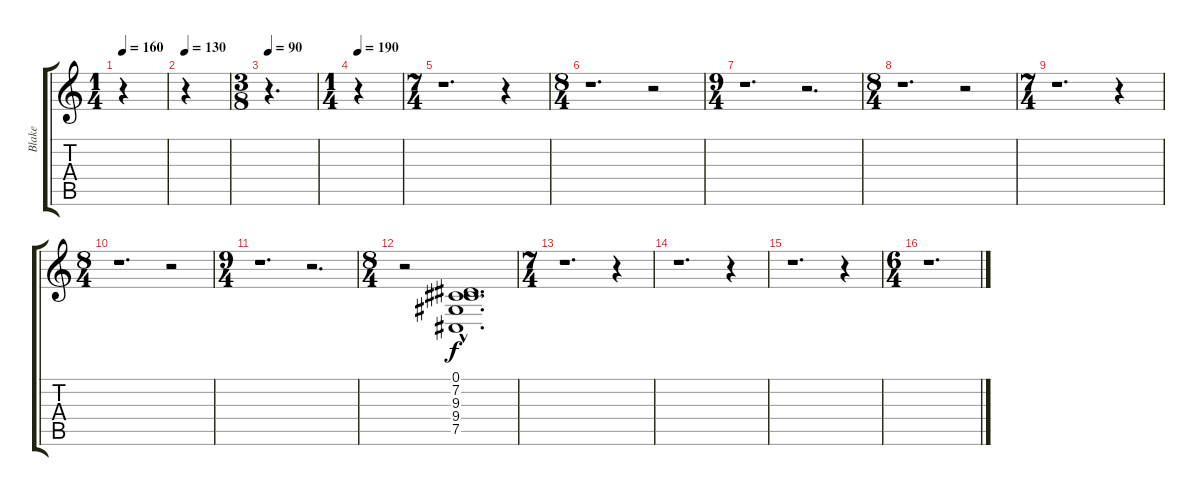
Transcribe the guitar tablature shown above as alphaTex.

\track ("Blake" "Blake") {instrument reversecymbal}
\staff {score tabs}
\tuning (Db4 Ab3 E3 B2 Gb2 Db2) {hide}
\ts (1 4)
\tempo 160
\clef g2
\ks c
r.4{dy f} |
\tempo 130
r.4 |
\ts (3 8)
\tempo 90
r.4{d} |
\ts (1 4)
\tempo 190
r.4 |
\ts (7 4)
\section ("" "")
r.1{d} r.4 |
\ts (8 4)
r.1{d} r.2 |
\ts (9 4)
r.1{d} r.2{d} |
\ts (8 4)
r.1{d} r.2 |
\ts (7 4)
r.1{d} r.4 |
\ts (8 4)
r.1{d} r.2 |
\ts (9 4)
r.1{d} r.2{d} |
\ts (8 4)
r.2 (0.1{hac} 7.2{hac} 9.3{hac} 9.4{hac} 7.5{hac}).1{d} |
\ts (7 4)
\section ("" "")
r.1{d} r.4 |
r.1{d} r.4 |
r.1{d} r.4 |
\ts (6 4)
r.1{d}
